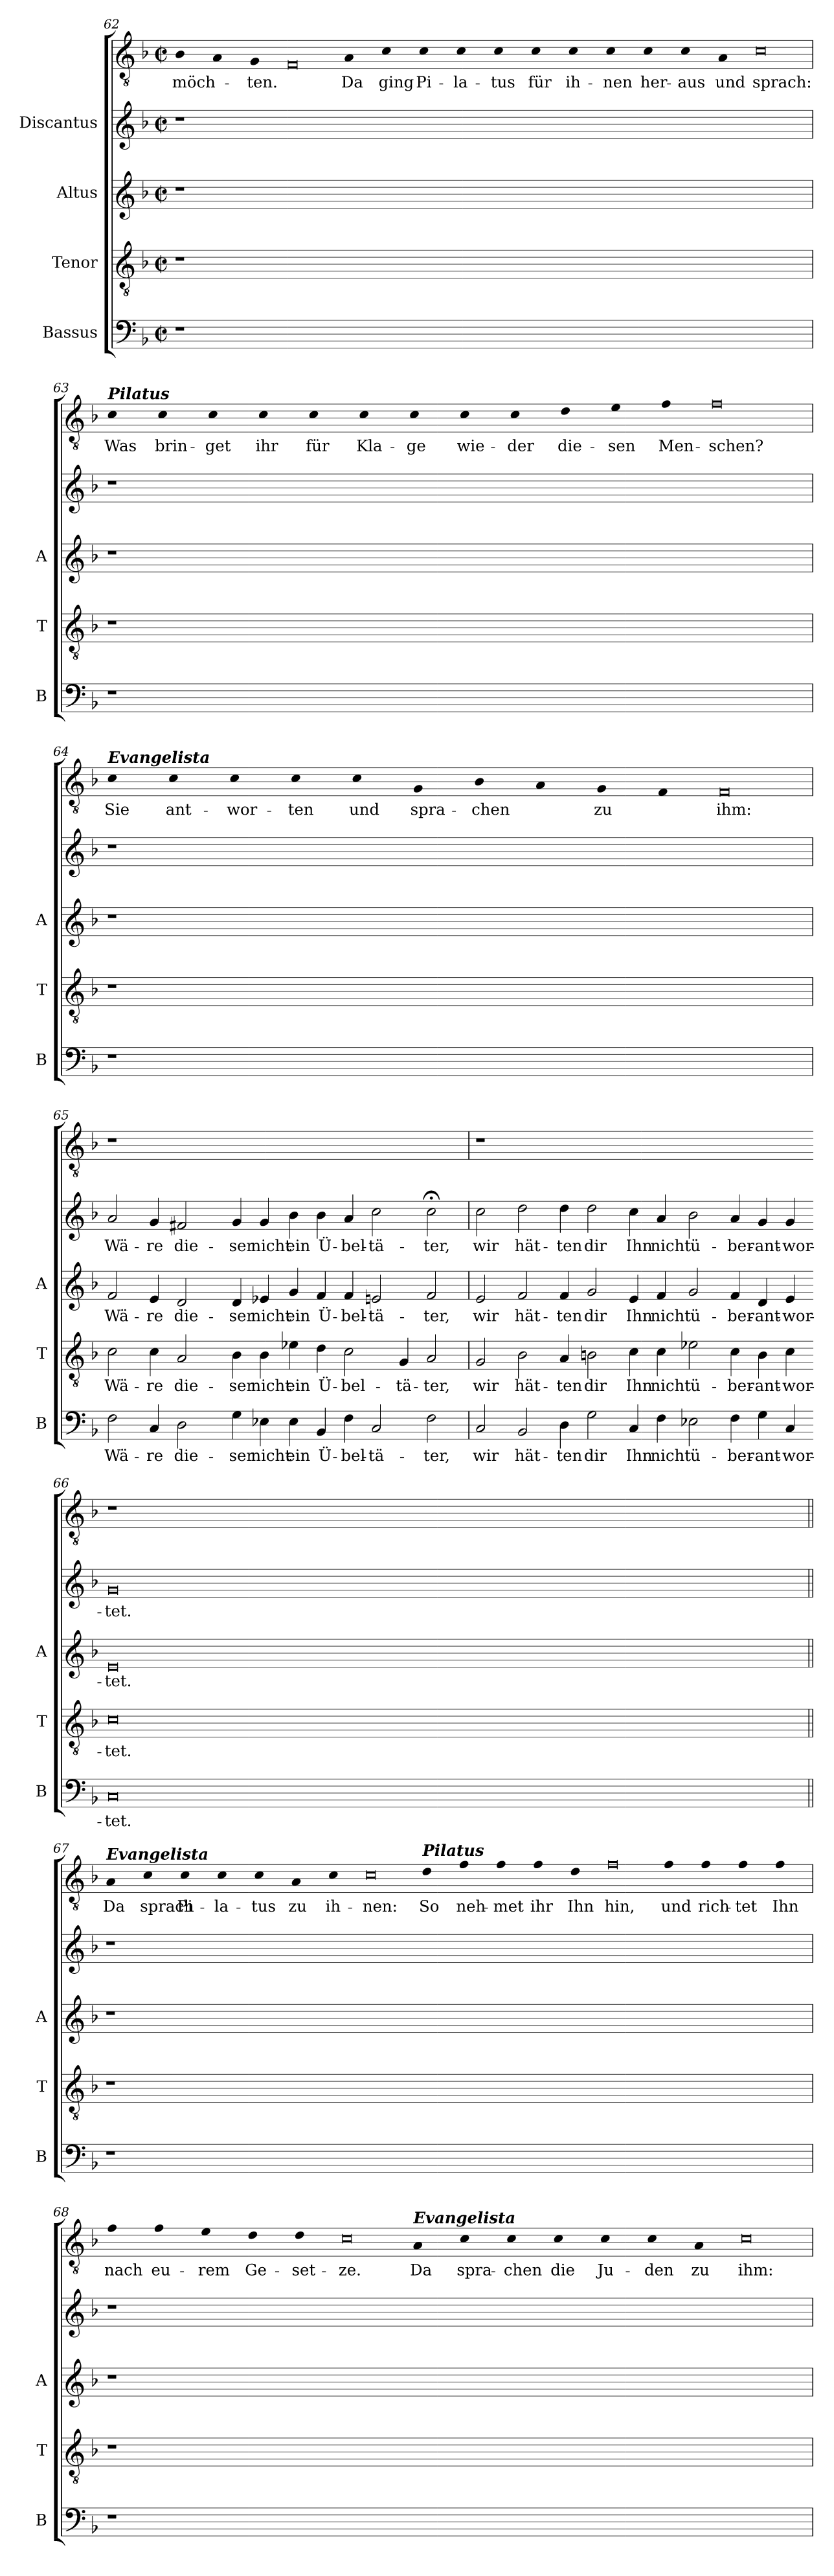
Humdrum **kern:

**kern	**text	**kern	**text	**kern	**text	**kern	**text	**kern	**text
*part5	*part5	*part4	*part4	*part3	*part3	*part2	*part2	*part1	*part1
*staff5	*staff5	*staff4	*staff4	*staff3	*staff3	*staff2	*staff2	*staff1	*staff1
*I"Bassus	*	*I"Tenor	*	*I"Altus	*	*I"Discantus	*	*	*
*I'B	*	*I'T	*	*I'A	*	*	*	*	*
!!LO:LB:g=z
*clefF4	*	*clefGv2	*	*clefG2	*	*clefG2	*	*clefGv2	*
*k[b-]	*	*k[b-]	*	*k[b-]	*	*k[b-]	*	*k[b-]	*
*F:	*	*F:	*	*F:	*	*F:	*	*F:	*
*M2/2	*	*M2/2	*	*M2/2	*	*M2/2	*	*M2/2	*
*met(c|)	*	*met(c|)	*	*met(c|)	*	*met(c|)	*	*met(c|)	*
=62	=62	=62	=62	=62	=62	=62	=62	=62	=62
!	!	!	!	!	!	!	!	!LO:N:head=solid	!
!	!	!	!	!	!	!	!	!	!LO:LY:b
1r	.	1r	.	1r	.	1r	.	1B-	möch-
!	!	!	!	!	!	!	!	!LO:N:head=solid	!
1%17ryy	.	1%17ryy	.	1%17ryy	.	1%17ryy	.	1A	.
!	!	!	!	!	!	!	!	!LO:N:head=solid	!
!	!	!	!	!	!	!	!	!	!LO:LY:b
.	.	.	.	.	.	.	.	1G	-ten.
.	.	.	.	.	.	.	.	0F	.
!	!	!	!	!	!	!	!	!LO:N:head=solid	!
!	!	!	!	!	!	!	!	!	!LO:LY:b
.	.	.	.	.	.	.	.	1A	Da
!	!	!	!	!	!	!	!	!LO:N:head=solid	!
!	!	!	!	!	!	!	!	!	!LO:LY:b
.	.	.	.	.	.	.	.	1c	ging
!	!	!	!	!	!	!	!	!LO:N:head=solid	!
!	!	!	!	!	!	!	!	!	!LO:LY:b
.	.	.	.	.	.	.	.	1c	Pi-
!	!	!	!	!	!	!	!	!LO:N:head=solid	!
!	!	!	!	!	!	!	!	!	!LO:LY:b
.	.	.	.	.	.	.	.	1c	-la-
!	!	!	!	!	!	!	!	!LO:N:head=solid	!
!	!	!	!	!	!	!	!	!	!LO:LY:b
.	.	.	.	.	.	.	.	1c	-tus
!	!	!	!	!	!	!	!	!LO:N:head=solid	!
!	!	!	!	!	!	!	!	!	!LO:LY:b
.	.	.	.	.	.	.	.	1c	für
!	!	!	!	!	!	!	!	!LO:N:head=solid	!
!	!	!	!	!	!	!	!	!	!LO:LY:b
.	.	.	.	.	.	.	.	1c	ih-
!	!	!	!	!	!	!	!	!LO:N:head=solid	!
!	!	!	!	!	!	!	!	!	!LO:LY:b
.	.	.	.	.	.	.	.	1c	-nen
!	!	!	!	!	!	!	!	!LO:N:head=solid	!
!	!	!	!	!	!	!	!	!	!LO:LY:b
.	.	.	.	.	.	.	.	1c	her-
!	!	!	!	!	!	!	!	!LO:N:head=solid	!
!	!	!	!	!	!	!	!	!	!LO:LY:b
.	.	.	.	.	.	.	.	1c	-aus
!	!	!	!	!	!	!	!	!LO:N:head=solid	!
!	!	!	!	!	!	!	!	!	!LO:LY:b
.	.	.	.	.	.	.	.	1A	und
!	!	!	!	!	!	!	!	!	!LO:LY:b
.	.	.	.	.	.	.	.	0c	sprach:
!!LO:LB:g=z
=63	=63	=63	=63	=63	=63	=63	=63	=63	=63
!	!	!	!	!	!	!	!	!LO:N:head=solid	!
!	!	!	!	!	!	!	!	!LO:TX:a:Bi:t=Pilatus	!
!	!	!	!	!	!	!	!	!	!LO:LY:b
1r	.	1r	.	1r	.	1r	.	1c	Was
!	!	!	!	!	!	!	!	!LO:N:head=solid	!
!	!	!	!	!	!	!	!	!	!LO:LY:b
000ryy	.	000ryy	.	000ryy	.	000ryy	.	1c	brin-
!	!	!	!	!	!	!	!	!LO:N:head=solid	!
!	!	!	!	!	!	!	!	!	!LO:LY:b
.	.	.	.	.	.	.	.	1c	-get
!	!	!	!	!	!	!	!	!LO:N:head=solid	!
!	!	!	!	!	!	!	!	!	!LO:LY:b
.	.	.	.	.	.	.	.	1c	ihr
!	!	!	!	!	!	!	!	!LO:N:head=solid	!
!	!	!	!	!	!	!	!	!	!LO:LY:b
.	.	.	.	.	.	.	.	1c	für
!	!	!	!	!	!	!	!	!LO:N:head=solid	!
!	!	!	!	!	!	!	!	!	!LO:LY:b
.	.	.	.	.	.	.	.	1c	Kla-
!	!	!	!	!	!	!	!	!LO:N:head=solid	!
!	!	!	!	!	!	!	!	!	!LO:LY:b
.	.	.	.	.	.	.	.	1c	-ge
!	!	!	!	!	!	!	!	!LO:N:head=solid	!
!	!	!	!	!	!	!	!	!	!LO:LY:b
.	.	.	.	.	.	.	.	1c	wie-
!	!	!	!	!	!	!	!	!LO:N:head=solid	!
!	!	!	!	!	!	!	!	!	!LO:LY:b
.	.	.	.	.	.	.	.	1c	-der
!	!	!	!	!	!	!	!	!LO:N:head=solid	!
!	!	!	!	!	!	!	!	!	!LO:LY:b
00ryy	.	00ryy	.	00ryy	.	00ryy	.	1d	die-
!	!	!	!	!	!	!	!	!LO:N:head=solid	!
!	!	!	!	!	!	!	!	!	!LO:LY:b
.	.	.	.	.	.	.	.	1e	-sen
!	!	!	!	!	!	!	!	!LO:N:head=solid	!
!	!	!	!	!	!	!	!	!	!LO:LY:b
.	.	.	.	.	.	.	.	1f	Men-
!	!	!	!	!	!	!	!	!	!LO:LY:b
.	.	.	.	.	.	.	.	0f	-schen?
1ryy	.	1ryy	.	1ryy	.	1ryy	.	.	.
!!LO:LB:g=z
=64	=64	=64	=64	=64	=64	=64	=64	=64	=64
!	!	!	!	!	!	!	!	!LO:N:head=solid	!
!	!	!	!	!	!	!	!	!LO:TX:a:Bi:t=Evangelista	!
!	!	!	!	!	!	!	!	!	!LO:LY:b
1r	.	1r	.	1r	.	1r	.	1c	Sie
!	!	!	!	!	!	!	!	!LO:N:head=solid	!
!	!	!	!	!	!	!	!	!	!LO:LY:b
000ryy	.	000ryy	.	000ryy	.	000ryy	.	1c	ant-
!	!	!	!	!	!	!	!	!LO:N:head=solid	!
!	!	!	!	!	!	!	!	!	!LO:LY:b
.	.	.	.	.	.	.	.	1c	-wor-
!	!	!	!	!	!	!	!	!LO:N:head=solid	!
!	!	!	!	!	!	!	!	!	!LO:LY:b
.	.	.	.	.	.	.	.	1c	-ten
!	!	!	!	!	!	!	!	!LO:N:head=solid	!
!	!	!	!	!	!	!	!	!	!LO:LY:b
.	.	.	.	.	.	.	.	1c	und
!	!	!	!	!	!	!	!	!LO:N:head=solid	!
!	!	!	!	!	!	!	!	!	!LO:LY:b
.	.	.	.	.	.	.	.	1G	spra-
!	!	!	!	!	!	!	!	!LO:N:head=solid	!
!	!	!	!	!	!	!	!	!	!LO:LY:b
.	.	.	.	.	.	.	.	1B-	-chen
!	!	!	!	!	!	!	!	!LO:N:head=solid	!
.	.	.	.	.	.	.	.	1A	.
!	!	!	!	!	!	!	!	!LO:N:head=solid	!
!	!	!	!	!	!	!	!	!	!LO:LY:b
.	.	.	.	.	.	.	.	1G	zu
!	!	!	!	!	!	!	!	!LO:N:head=solid	!
0.ryy	.	0.ryy	.	0.ryy	.	0.ryy	.	1F	.
!	!	!	!	!	!	!	!	!	!LO:LY:b
.	.	.	.	.	.	.	.	0F	ihm:
!!LO:PB:g=z
=65	=65	=65	=65	=65	=65	=65	=65	=65	=65
!	!LO:LY:b	!	!	!	!	!	!	!	!
!	!	!	!LO:LY:b	!	!	!	!	!	!
!	!	!	!	!	!LO:LY:b	!	!	!	!
!	!	!	!	!	!	!	!LO:LY:b	!	!
2F\	Wä-	2c\	Wä-	2f/	Wä-	2a/	Wä-	1r	.
!	!LO:LY:b	!	!	!	!	!	!	!	!
!	!	!	!LO:LY:b	!	!	!	!	!	!
!	!	!	!	!	!LO:LY:b	!	!	!	!
!	!	!	!	!	!	!	!LO:LY:b	!	!
4C/	-re	4c\	-re	4e/	-re	4g/	-re	.	.
!	!LO:LY:b	!	!	!	!	!	!	!	!
!	!	!	!LO:LY:b	!	!	!	!	!	!
!	!	!	!	!	!LO:LY:b	!	!	!	!
!	!	!	!	!	!	!	!LO:LY:b	!	!
2D\	die-	2A/	die-	2d/	die-	2f#X/	die-	.	.
.	.	.	.	.	.	.	.	0ryy	.
!	!LO:LY:b	!	!	!	!	!	!	!	!
!	!	!	!LO:LY:b	!	!	!	!	!	!
!	!	!	!	!	!LO:LY:b	!	!	!	!
!	!	!	!	!	!	!	!LO:LY:b	!	!
4G\	-ser	4B-\	-ser	4d/	-ser	4g/	-ser	.	.
!	!LO:LY:b	!	!	!	!	!	!	!	!
!	!	!	!LO:LY:b	!	!	!	!	!	!
!	!	!	!	!	!LO:LY:b	!	!	!	!
!	!	!	!	!	!	!	!LO:LY:b	!	!
4E-X\	nicht	4B-\	nicht	4e-X/	nicht	4g/	nicht	.	.
!	!LO:LY:b	!	!	!	!	!	!	!	!
!	!	!	!LO:LY:b	!	!	!	!	!	!
!	!	!	!	!	!LO:LY:b	!	!	!	!
!	!	!	!	!	!	!	!LO:LY:b	!	!
4E-\	ein	4e-X\	ein	4g/	ein	4b-\	ein	.	.
!	!LO:LY:b	!	!	!	!	!	!	!	!
!	!	!	!LO:LY:b	!	!	!	!	!	!
!	!	!	!	!	!LO:LY:b	!	!	!	!
!	!	!	!	!	!	!	!LO:LY:b	!	!
4BB-/	Ü-	4d\	Ü-	4f/	Ü-	4b-\	Ü-	.	.
!	!LO:LY:b	!	!	!	!	!	!	!	!
!	!	!	!LO:LY:b	!	!	!	!	!	!
!	!	!	!	!	!LO:LY:b	!	!	!	!
!	!	!	!	!	!	!	!LO:LY:b	!	!
4F\	-bel-	2c\	-bel-	4f/	-bel-	4a/	-bel-	.	.
!	!LO:LY:b	!	!	!	!	!	!	!	!
!	!	!	!	!	!LO:LY:b	!	!	!	!
!	!	!	!	!	!	!	!LO:LY:b	!	!
2C/	-tä-	.	.	2en/	-tä-	2cc\	-tä-	.	.
!	!	!	!LO:LY:b	!	!	!	!	!	!
.	.	4G/	-tä-	.	.	.	.	.	.
!	!LO:LY:b	!	!	!	!	!	!	!	!
!	!	!	!LO:LY:b	!	!	!	!	!	!
!	!	!	!	!	!LO:LY:b	!	!	!	!
!	!	!	!	!	!	!	!LO:LY:b	!	!
2F\	-ter,	2A/	-ter,	2f/	-ter,	2cc;<\	-ter,	2ryy	.
=66	=66	=66	=66	=66	=66	=66	=66	=66	=66
!	!LO:LY:b	!	!	!	!	!	!	!	!
!	!	!	!LO:LY:b	!	!	!	!	!	!
!	!	!	!	!	!LO:LY:b	!	!	!	!
!	!	!	!	!	!	!	!LO:LY:b	!	!
2C/	wir	2G/	wir	2e/	wir	2cc\	wir	1r	.
!	!LO:LY:b	!	!	!	!	!	!	!	!
!	!	!	!LO:LY:b	!	!	!	!	!	!
!	!	!	!	!	!LO:LY:b	!	!	!	!
!	!	!	!	!	!	!	!LO:LY:b	!	!
2BB-/	hät-	2B-\	hät-	2f/	hät-	2dd\	hät-	.	.
!	!LO:LY:b	!	!	!	!	!	!	!	!
!	!	!	!LO:LY:b	!	!	!	!	!	!
!	!	!	!	!	!LO:LY:b	!	!	!	!
!	!	!	!	!	!	!	!LO:LY:b	!	!
4D\	-ten	4A/	-ten	4f/	-ten	4dd\	-ten	0ryy	.
!	!LO:LY:b	!	!	!	!	!	!	!	!
!	!	!	!LO:LY:b	!	!	!	!	!	!
!	!	!	!	!	!LO:LY:b	!	!	!	!
!	!	!	!	!	!	!	!LO:LY:b	!	!
2G\	dir	2Bn\	dir	2g/	dir	2dd\	dir	.	.
!	!LO:LY:b	!	!	!	!	!	!	!	!
!	!	!	!LO:LY:b	!	!	!	!	!	!
!	!	!	!	!	!LO:LY:b	!	!	!	!
!	!	!	!	!	!	!	!LO:LY:b	!	!
4C/	Ihn	4c\	Ihn	4e/	Ihn	4cc\	Ihn	.	.
!	!LO:LY:b	!	!	!	!	!	!	!	!
!	!	!	!LO:LY:b	!	!	!	!	!	!
!	!	!	!	!	!LO:LY:b	!	!	!	!
!	!	!	!	!	!	!	!LO:LY:b	!	!
4F\	nicht	4c\	nicht	4f/	nicht	4a/	nicht	.	.
!	!LO:LY:b	!	!	!	!	!	!	!	!
!	!	!	!LO:LY:b	!	!	!	!	!	!
!	!	!	!	!	!LO:LY:b	!	!	!	!
!	!	!	!	!	!	!	!LO:LY:b	!	!
2E-X\	ü-	2e-X\	ü-	2g/	ü-	2b-\	ü-	.	.
!	!LO:LY:b	!	!	!	!	!	!	!	!
!	!	!	!LO:LY:b	!	!	!	!	!	!
!	!	!	!	!	!LO:LY:b	!	!	!	!
!	!	!	!	!	!	!	!LO:LY:b	!	!
4F\	-ber-	4c\	-ber-	4f/	-ber-	4a/	-ber-	.	.
!	!LO:LY:b	!	!	!	!	!	!	!	!
!	!	!	!LO:LY:b	!	!	!	!	!	!
!	!	!	!	!	!LO:LY:b	!	!	!	!
!	!	!	!	!	!	!	!LO:LY:b	!	!
4G\	-ant-	4B\	-ant-	4d/	-ant-	4g/	-ant-	2ryy	.
!	!LO:LY:b	!	!	!	!	!	!	!	!
!	!	!	!LO:LY:b	!	!	!	!	!	!
!	!	!	!	!	!LO:LY:b	!	!	!	!
!	!	!	!	!	!	!	!LO:LY:b	!	!
4C/	-wor-	4c\	-wor-	4e/	-wor-	4g/	-wor-	.	.
=66X3-	=66X3-	=66X3-	=66X3-	=66X3-	=66X3-	=66X3-	=66X3-	=66X3-	=66X3-
!	!LO:LY:b	!	!	!	!	!	!	!	!
!	!	!	!LO:LY:b	!	!	!	!	!	!
!	!	!	!	!	!LO:LY:b	!	!	!	!
!	!	!	!	!	!	!	!LO:LY:b	!	!
0C	-tet.	0c	-tet.	0e	-tet.	0g	-tet.	1r	.
.	.	.	.	.	.	.	.	1ryy	.
!!LO:LB:g=z
=67||	=67||	=67||	=67||	=67||	=67||	=67||	=67||	=67||	=67||
!	!	!	!	!	!	!	!	!LO:N:head=solid	!
!	!	!	!	!	!	!	!	!LO:TX:a:Bi:t=Evangelista	!
!	!	!	!	!	!	!	!	!	!LO:LY:b
1r	.	1r	.	1r	.	1r	.	1A	Da
!	!	!	!	!	!	!	!	!LO:N:head=solid	!
!	!	!	!	!	!	!	!	!	!LO:LY:b
1%19ryy	.	1%19ryy	.	1%19ryy	.	1%19ryy	.	1c	sprach
!	!	!	!	!	!	!	!	!LO:N:head=solid	!
!	!	!	!	!	!	!	!	!	!LO:LY:b
.	.	.	.	.	.	.	.	1c	Pi-
!	!	!	!	!	!	!	!	!LO:N:head=solid	!
!	!	!	!	!	!	!	!	!	!LO:LY:b
.	.	.	.	.	.	.	.	1c	-la-
!	!	!	!	!	!	!	!	!LO:N:head=solid	!
!	!	!	!	!	!	!	!	!	!LO:LY:b
.	.	.	.	.	.	.	.	1c	-tus
!	!	!	!	!	!	!	!	!LO:N:head=solid	!
!	!	!	!	!	!	!	!	!	!LO:LY:b
.	.	.	.	.	.	.	.	1A	zu
!	!	!	!	!	!	!	!	!LO:N:head=solid	!
!	!	!	!	!	!	!	!	!	!LO:LY:b
.	.	.	.	.	.	.	.	1c	ih-
!	!	!	!	!	!	!	!	!	!LO:LY:b
.	.	.	.	.	.	.	.	0c	-nen:
!	!	!	!	!	!	!	!	!LO:N:head=solid	!
!	!	!	!	!	!	!	!	!LO:TX:a:Bi:t=Pilatus	!
!	!	!	!	!	!	!	!	!	!LO:LY:b
.	.	.	.	.	.	.	.	1d	So
!	!	!	!	!	!	!	!	!LO:N:head=solid	!
!	!	!	!	!	!	!	!	!	!LO:LY:b
.	.	.	.	.	.	.	.	1f	neh-
!	!	!	!	!	!	!	!	!LO:N:head=solid	!
!	!	!	!	!	!	!	!	!	!LO:LY:b
.	.	.	.	.	.	.	.	1f	-met
!	!	!	!	!	!	!	!	!LO:N:head=solid	!
!	!	!	!	!	!	!	!	!	!LO:LY:b
.	.	.	.	.	.	.	.	1f	ihr
!	!	!	!	!	!	!	!	!LO:N:head=solid	!
!	!	!	!	!	!	!	!	!	!LO:LY:b
.	.	.	.	.	.	.	.	1d	Ihn
!	!	!	!	!	!	!	!	!	!LO:LY:b
.	.	.	.	.	.	.	.	0f	hin,
!	!	!	!	!	!	!	!	!LO:N:head=solid	!
!	!	!	!	!	!	!	!	!	!LO:LY:b
.	.	.	.	.	.	.	.	1f	und
!	!	!	!	!	!	!	!	!LO:N:head=solid	!
!	!	!	!	!	!	!	!	!	!LO:LY:b
.	.	.	.	.	.	.	.	1f	rich-
!	!	!	!	!	!	!	!	!LO:N:head=solid	!
!	!	!	!	!	!	!	!	!	!LO:LY:b
.	.	.	.	.	.	.	.	1f	-tet
!	!	!	!	!	!	!	!	!LO:N:head=solid	!
!	!	!	!	!	!	!	!	!	!LO:LY:b
.	.	.	.	.	.	.	.	1f	Ihn
!!LO:LB:g=z
=68	=68	=68	=68	=68	=68	=68	=68	=68	=68
!	!	!	!	!	!	!	!	!LO:N:head=solid	!
!	!	!	!	!	!	!	!	!	!LO:LY:b
1r	.	1r	.	1r	.	1r	.	1f	nach
!	!	!	!	!	!	!	!	!LO:N:head=solid	!
!	!	!	!	!	!	!	!	!	!LO:LY:b
1%15ryy	.	1%15ryy	.	1%15ryy	.	1%15ryy	.	1f	eu-
!	!	!	!	!	!	!	!	!LO:N:head=solid	!
!	!	!	!	!	!	!	!	!	!LO:LY:b
.	.	.	.	.	.	.	.	1e	-rem
!	!	!	!	!	!	!	!	!LO:N:head=solid	!
!	!	!	!	!	!	!	!	!	!LO:LY:b
.	.	.	.	.	.	.	.	1d	Ge-
!	!	!	!	!	!	!	!	!LO:N:head=solid	!
!	!	!	!	!	!	!	!	!	!LO:LY:b
.	.	.	.	.	.	.	.	1d	-set-
!	!	!	!	!	!	!	!	!	!LO:LY:b
.	.	.	.	.	.	.	.	0c	-ze.
!	!	!	!	!	!	!	!	!LO:N:head=solid	!
!	!	!	!	!	!	!	!	!LO:TX:a:Bi:t=Evangelista	!
!	!	!	!	!	!	!	!	!	!LO:LY:b
.	.	.	.	.	.	.	.	1A	Da
!	!	!	!	!	!	!	!	!LO:N:head=solid	!
!	!	!	!	!	!	!	!	!	!LO:LY:b
.	.	.	.	.	.	.	.	1c	spra-
!	!	!	!	!	!	!	!	!LO:N:head=solid	!
!	!	!	!	!	!	!	!	!	!LO:LY:b
.	.	.	.	.	.	.	.	1c	-chen
!	!	!	!	!	!	!	!	!LO:N:head=solid	!
!	!	!	!	!	!	!	!	!	!LO:LY:b
.	.	.	.	.	.	.	.	1c	die
!	!	!	!	!	!	!	!	!LO:N:head=solid	!
!	!	!	!	!	!	!	!	!	!LO:LY:b
.	.	.	.	.	.	.	.	1c	Ju-
!	!	!	!	!	!	!	!	!LO:N:head=solid	!
!	!	!	!	!	!	!	!	!	!LO:LY:b
.	.	.	.	.	.	.	.	1c	-den
!	!	!	!	!	!	!	!	!LO:N:head=solid	!
!	!	!	!	!	!	!	!	!	!LO:LY:b
.	.	.	.	.	.	.	.	1A	zu
!	!	!	!	!	!	!	!	!	!LO:LY:b
.	.	.	.	.	.	.	.	0c	ihm:
=	=	=	=	=	=	=	=	=	=
*-	*-	*-	*-	*-	*-	*-	*-	*-	*-
